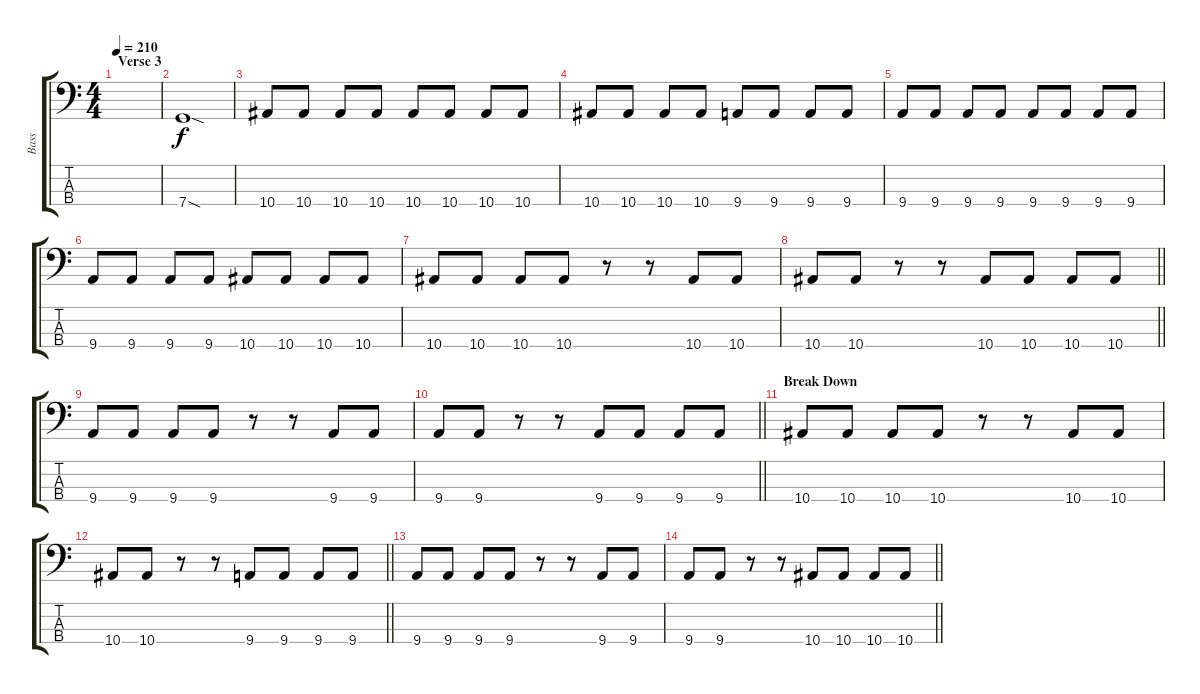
\track ("Bass" "Bass") {instrument electricbasspick}
\staff {score tabs}
\tuning (F2 C2 G1 C1) {hide}
\ts (4 4)
\section ("" "Verse 3")
\tempo 210
\clef f4
\ks c
|
7.4{sod}.1 |
10.4.8 10.4.8 10.4.8 10.4.8 10.4.8 10.4.8 10.4.8 10.4.8 |
10.4.8 10.4.8 10.4.8 10.4.8 9.4.8 9.4.8 9.4.8 9.4.8 |
9.4.8 9.4.8 9.4.8 9.4.8 9.4.8 9.4.8 9.4.8 9.4.8 |
9.4.8 9.4.8 9.4.8 9.4.8 10.4.8 10.4.8 10.4.8 10.4.8 |
10.4.8 10.4.8 10.4.8 10.4.8 r.8 r.8 10.4.8 10.4.8 |
\barLineRight lightlight
10.4.8 10.4.8 r.8 r.8 10.4.8 10.4.8 10.4.8 10.4.8 |
9.4.8 9.4.8 9.4.8 9.4.8 r.8 r.8 9.4.8 9.4.8 |
\barLineRight lightlight
9.4.8 9.4.8 r.8 r.8 9.4.8 9.4.8 9.4.8 9.4.8 |
\section ("" "Break Down")
10.4.8 10.4.8 10.4.8 10.4.8 r.8 r.8 10.4.8 10.4.8 |
\barLineRight lightlight
10.4.8 10.4.8 r.8 r.8 9.4.8 9.4.8 9.4.8 9.4.8 |
9.4.8 9.4.8 9.4.8 9.4.8 r.8 r.8 9.4.8 9.4.8 |
\barLineRight lightlight
9.4.8 9.4.8 r.8 r.8 10.4.8 10.4.8 10.4.8 10.4.8
